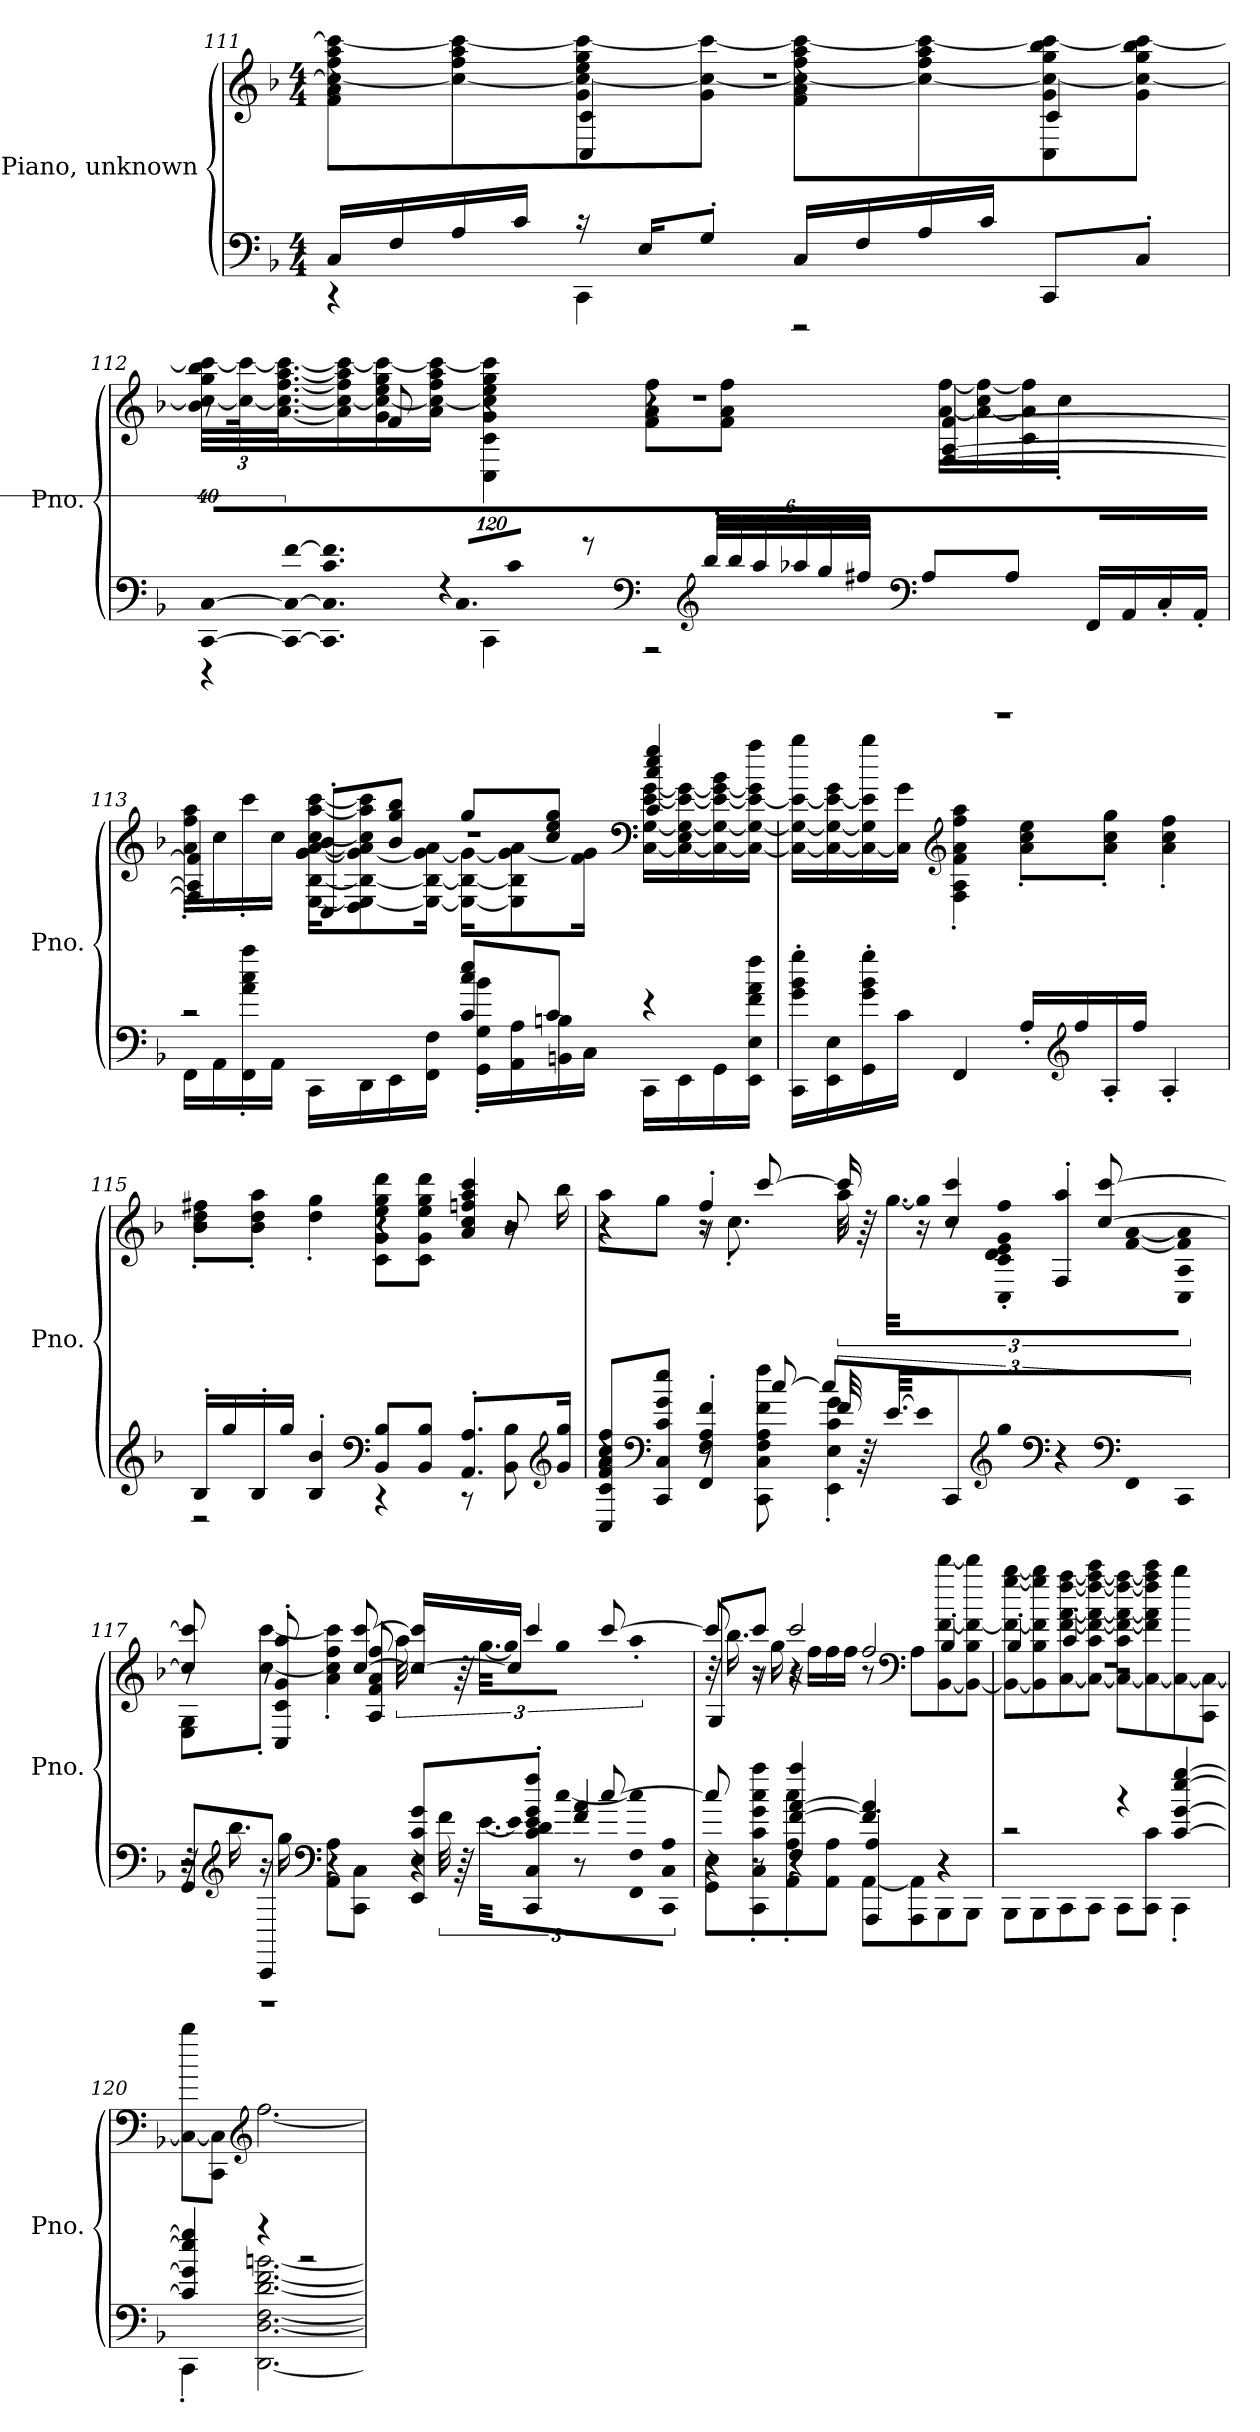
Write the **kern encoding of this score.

**kern	**kern
*part1	*part1
*staff2	*staff1
*I"Piano, unknown	*
*I'Pno.	*
!!LO:LB:g=z
*clefF4	*clefG2
*k[b-]	*k[b-]
*M4/4	*M4/4
=111	=111
*^	*^
*	*	*	*^
16C/LL	4r	1r	8f\ 8a\ 8cc\_ 8ff\ 8aa\ 8ccc\_L	4r
16F/	.	.	.	.
16A/	.	.	8cc\_ 8ff\ 8aa\ 8ccc\_	.
16c/JJ	.	.	.	.
16r	4CC\	.	8g\ 8cc\_ 8ee\ 8gg\ 8ccc\_	4C/ 4c/
16E/KL	.	.	.	.
8G'/J	.	.	8g\ 8cc\_ 8ccc\_J	.
16C/LL	2r	.	8f\ 8a\ 8cc\_ 8ff\ 8aa\ 8ccc\_L	4r
16F/	.	.	.	.
16A/	.	.	8cc\_ 8ff\ 8aa\ 8ccc\_	.
16c/JJ	.	.	.	.
8CC/L	.	.	8C\ 8g\ 8cc\_ 8gg\ 8bb-\ 8ccc\_	4c/
8C'/J	.	.	8g\ 8cc\_ 8gg\ 8bb-\ 8ccc\_J	.
!!LO:LB:g=z	!!	!!
=112	=112	=112	=112	=112
!LO:N:vis=32	!	!	!	!
*	*	*	*Xbrackettup	*
[640%23CC/ [640%23C/LLL	4r	1r	48b-\ 48cc\_ 48gg\ 48bb-\ 48ccc\_LLL	8r
.	.	.	96cc\_ 96ccc\_K	.
.	.	.	[48.a\ 48.cc\_ [48.ff\ [48.aa\ 48.ccc\_J	.
!LO:N:vis=64	!	!	!	!
960%17CC/_ 960%17C/_ [960%17f/K	.	.	.	.
!LO:N:vis=32.	!	!	!	!
1920%103CC/] 1920%103C/] 1920%103c/ 1920%103f/]JJJ	.	.	.	.
.	.	.	16a\] 16cc\_ 16ff\] 16aa\] 16ccc\_	.
!LO:N:vis=64	!	!	!	!
960%17r	.	.	.	.
!LO:N:vis=32.	!	!	!	!
1920%103C/KLL	.	.	16g\ 16cc\_ 16ee\ 16gg\ 16ccc\_	8f/
!LO:N:vis=16	!	!	!	!
1920%137c/JJ	.	.	.	.
.	.	.	16a\ 16cc\_ 16ff\ 16aa\ 16ccc\_JJ	.
8r	4CC\	.	4C\ 4c\ 4g\ 4cc\] 4ee\ 4gg\ 4ccc\]	4r
*clefG2	*	*	*	*
*Xbrackettup	*	*	*	*
48bb-'/LLL	.	.	.	.
48bb-/	.	.	.	.
48aa/	.	.	.	.
48aa-X/	.	.	.	.
48gg/	.	.	.	.
48ff#X/JJJ	.	.	.	.
*clefF4	*	*	*	*
8A/L	2r	.	8f\ 8a\ 8ff\L	4r
8A/J	.	.	8f\ 8a\ 8ff\J	.
16FF/LL	.	.	[16a\ [16ff\LL	[4F/ [4A/ [4f/
16AA/	.	.	16a\_ 16cc\ 16ff\_	.
16C'/	.	.	16c\ 16a\] 16ff\]	.
16AA'/JJ	.	.	16cc'\JJ	.
!!LO:LB:g=z	!!	!!
=113	=113	=113	=113	=113
2r	16FF\LL	1r	16a\' 16ff\' 16aa\'LL	4F/] 4A/] 4f/]
.	16AA\	.	16cc\	.
.	16FF\' 16a\' 16cc\' 16aa\'	.	16ccc'\	.
.	16AA\JJ	.	16cc\JJ	.
.	16CC\LL	.	[16E\ [16B-\ [16g\ [16a\ [16cc\ [16aa\ [16ccc\KL	8C/' 8b-/'L
.	16DD\	.	8D\ 8E\_ 8B-\_ 8g\_ 8a\] 8cc\] 8aa\] 8ccc\]	.
.	16EE\	.	.	8b-/ 8gg/ 8bb-/J
.	16FF\ 16F\JJ	.	16E\_ 16B-\_ 16g\_ 16a\Jk	.
8c/ 8cc/ 8ee/L	16GG\' 16G\' 16b-\'LL	.	16E\_ 16B-\_ 16g\_KL	8gg/L
.	16AA\ 16A\	.	8E\] 8B-\] 8g\_ 8a\	.
8c/J	16BBn\ 16Bn\	.	.	8cc/ 8ee/ 8gg/J
.	16C\JJ	.	16f\ 16g\]Jk	.
*	*	*clefF4	*	*
4r	16CC\LL	.	[16C\ [16G\ [16e\ [16g\LL	4c/ 4cc/ 4ee/ 4gg/
.	16EE\	.	16C\_ 16E\ 16G\_ 16e\_ 16g\_	.
.	16GG\	.	16C\_ 16G\_ 16e\_ 16g\_ 16b-\	.
.	16EE\ 16E\ 16f\ 16a\ 16ff\JJ	.	16C\_ 16G\_ 16e\_ 16g\] 16aa\JJ	.
*v	*v	*	*	*
*	*	*v	*v
=114	=114	=114
16CC\' 16g\' 16b-\' 16gg\'LL	1r	16C\_ 16G\_ 16e\_ 16bb-\LL
16EE\ 16E\	.	16C\_ 16G\_ 16e\_ 16g\
16GG\' 16g\' 16b-\' 16gg\'	.	16C\_ 16G\] 16e\] 16bb-\
16c\JJ	.	16C\] 16g\JJ
*	*clefG2	*
4FF/	.	4F\' 4A\' 4f\' 4a\' 4ff\' 4aa\'
16A'/LL	.	8a\' 8cc\' 8ee\'L
*clefG2	*	*
16ff/	.	.
16A'/	.	8a\' 8cc\' 8gg\'J
16ff/JJ	.	.
4A'/	.	4a\' 4cc\' 4ff\'
!!LO:LB:g=z
=115	=115	=115
*^	*	*^
16B-'/LL	2r	2r	8b-\' 8dd\' 8ff#X\'L	2r
16gg/	.	.	.	.
16B-'/	.	.	8b-\' 8dd\' 8aa\'J	.
16gg/JJ	.	.	.	.
4B-/' 4b-/'	.	.	4dd\' 4gg\'	.
*clefF4	*	*	*	*
8BB-/ 8B-/L	4r	4r	8c\ 8g\ 8ee\ 8gg\ 8ddd\L	4r
8BB-/ 8B-/J	.	.	8c\ 8g\ 8ee\ 8gg\ 8ddd\J	.
8.AA/' 8.A/'L	8r	4a/ 4cc/ 4ffn/ 4aa/ 4ccc/	8r	8r
.	8BB-\ 8B-\	.	16r	8b-/
*clefG2	*	*	*	*
16g/ 16gg/Jk	.	.	16bb-\	.
=116	=116	=116	=116	=116
*	*^	*	*	*
8C/ 8c/ 8f/ 8a/ 8cc/ 8ff/L	4r	4r	4r	8aa\L	4r
*clefF4	*	*	*	*	*
8CC/ 8C/ 8c/ 8g/ 8ee/J	.	.	.	8gg\J	.
4FF/' 4F/' 4A/' 4f/'	8r	8r	4ff'/	16r	8r
.	.	.	.	8.cc'\	.
.	8CC\ 8C\ 8F\ 8A\ 8f\ 8ff\	[8cc/	.	.	[8ccc/
*brackettup	*	*	*	*brackettup	*
48f/	4EE\' 4E\' 4c\' 4g\'	8cc/L]	8r	48aa\	16ccc/]
96r	.	.	.	96r	.
[48.e/KKL	.	.	.	[48.gg\KLL	.
8e/]	.	.	.	16gg\J]	16r
.	.	8CC/J	4cc/ 4ccc/	8C\' 8c\' 8d\' 8e\' 8g\' 8ff\'	8r
*clefG2	*	*	*	*	*
16gg/K	.	.	.	.	.
*clefF4	*	*	*	*	*
8FF/	4r	4r	.	[8f\ [8a\	4F/' 4aa/'
8CC/J	.	.	[8cc/ [8ccc/	8C\ 8A\ 8f\] 8a\]J	.
!!LO:LB:g=z	!!	!!
=117	=117	=117	=117	=117	=117
8GG/L	32r	2r	8cc/] 8ccc/]	8E\ 8G\L	8r
*clefG2	*	*	*	*	*
.	16.bb-\	.	.	.	.
8CC/J	16r	.	8r	[8cc\' [8ccc\'J	8C/' 8c/' 8g/' 8aa/'
.	16gg\	.	.	.	.
*clefF4	*	*	*	*	*
4r	8AA\ 8A\L	.	8r	4a\' 4cc\]' 4ff\' 4ccc\]'	8r
.	8CC\ 8C\J	.	[8cc/ [8ccc/	.	8A/ 8f/ 8a/ 8ff/
8EE/ 8E/ 8c/ 8g/L	48f\	4r	16cc/_ 16ccc/]LL	48aa\	2r
.	96r	.	.	96r	.
.	[48.e\KLL	.	.	[48.gg\KKL	.
.	16e\J]	.	16cc/JJ]	8gg\]	.
8CC/' 8C/' 8c/' 8d/' 8e/' 8g/' 8ff/'J	[8cc\	.	4ccc/	.	.
.	.	.	.	16gg\Jk	.
4f/ 4a/	8FF\ 8F\ 8cc\]	8r	.	4aa'\	.
.	8CC\ 8C\ 8A\J	[8cc/	[8ccc/	.	.
=118	=118	=118	=118	=118	=118
4r	8GG\ 8E\L	8cc/]	8ccc/]	32r	8G/L
.	.	.	.	16.bb-\	.
.	8CC\' 8C\' 8c\' 8g\' 8cc\' 8aa\'	8r	8r	16r	8ccc/J
.	.	.	.	16gg\	.
4F/ [4f/ [4a/ 4aa/	8AA\' 8A\' 8cc\'	4r	4r	16r	2ccc/
.	.	.	.	16ff\LL	.
.	8AA\ 8A\J	.	.	16ff\	.
.	.	.	.	16ff\JJ	.
4f/] 4a/]	[8AA\L	4AAA/' 4A/'	2ff/	8r	.
*	*	*	*clefF4	*	*
.	8AAA\ 8AA\]	.	.	8A\L	.
4r	8BBB-\	4r	.	[8BB-\ [8f\ [8ddd\	4B-'/
.	8BBB-\J	.	.	8BB-\_ 8B-\ 8f\_ 8ddd\]J	.
*	*v	*v	*	*	*
!!LO:PB:g=z	!!	!!
=119	=119	=119	=119	=119
2r	8BBB-\L	1r	8BB-\_ 8f\_ [8gg\ [8bb-\L	4B-'/
.	8BBB-\	.	8BB-\] 8B-\ 8f\] 8gg\] 8bb-\]	.
.	8CC\	.	[8C\ [8f\ [8a\ [8ff\ [8aa\	4c'/
.	8CC\J	.	8C\_ 8c\ 8f\_ 8a\_ 8ff\_ 8aa\_ 8ccc\J	.
4r	8CC\L	.	8C\_ 8c\ 8f\_ 8a\_ 8ff\_ 8aa\_L	2r
.	8CC\ 8c\J	.	8C\_ 8f\] 8a\] 8ff\] 8aa\] 8ccc\	.
[4c/ [4g/ [4ee/ [4gg/	4CC'\	.	8C\_ 8bb-\	.
.	.	.	8CC\ 8C\_J	.
*	*	*	*v	*v
=120	=120	=120	=120
4c/] 4g/] 4ee/] 4gg/]	4CC'\	1r	8C\_ 8bb-\L
.	.	.	8CC\ 8C\]J
*	*	*clefG2	*
4r	[2.DD\ [2.D\ [2.F\ [2.d\ [2.f\ [2.bn\	.	[2.ff\
2r	.	.	.
*v	*v	*	*
*	*v	*v
=	=
*-	*-
